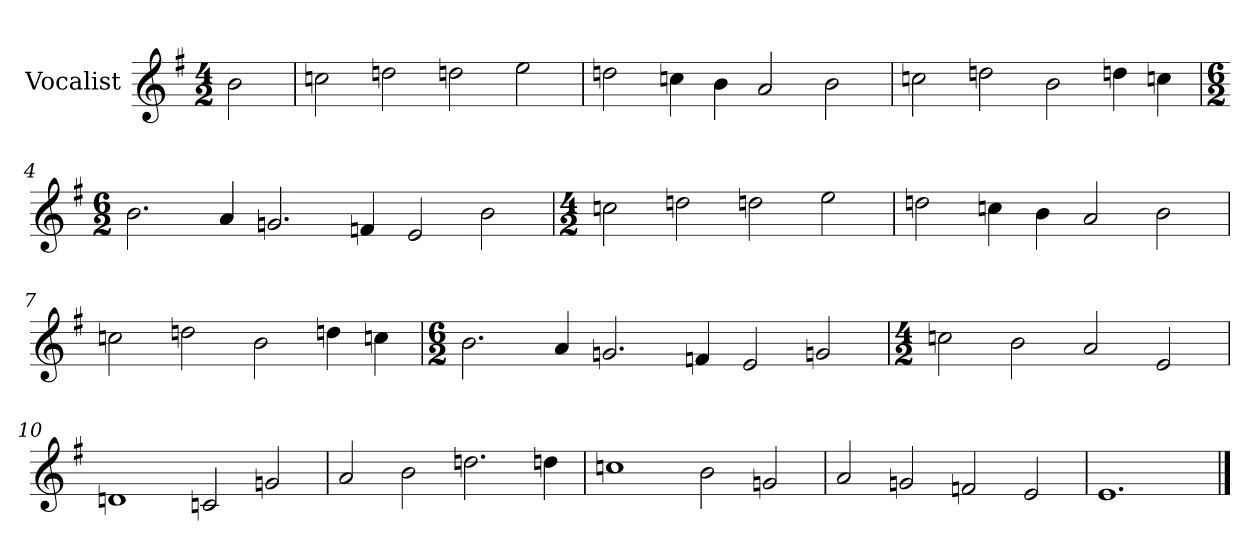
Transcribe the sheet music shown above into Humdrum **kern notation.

**kern
*part1
*staff1
*I"Vocalist
*k[f#]
*e:
*M4/2
=
2b
=1
2ccn
2ddn
2ddn
2ee
=2
2ddn
4ccn
4b
2a
2b
=3
2ccn
2ddn
2b
4ddn
4ccn
=4
*M6/2
2.b
4a
2.gn
4fn
2e
2b
=5
*M4/2
2ccn
2ddn
2ddn
2ee
=6
2ddn
4ccn
4b
2a
2b
=7
2ccn
2ddn
2b
4ddn
4ccn
=8
*M6/2
2.b
4a
2.gn
4fn
2e
2gn
=9
*M4/2
2ccn
2b
2a
2e
=10
1dn
2cn
2gn
=11
2a
2b
2.ddn
4ddn
=12
1ccn
2b
2gn
=13
2a
2gn
2fn
2e
=14
1.e
==
*-
